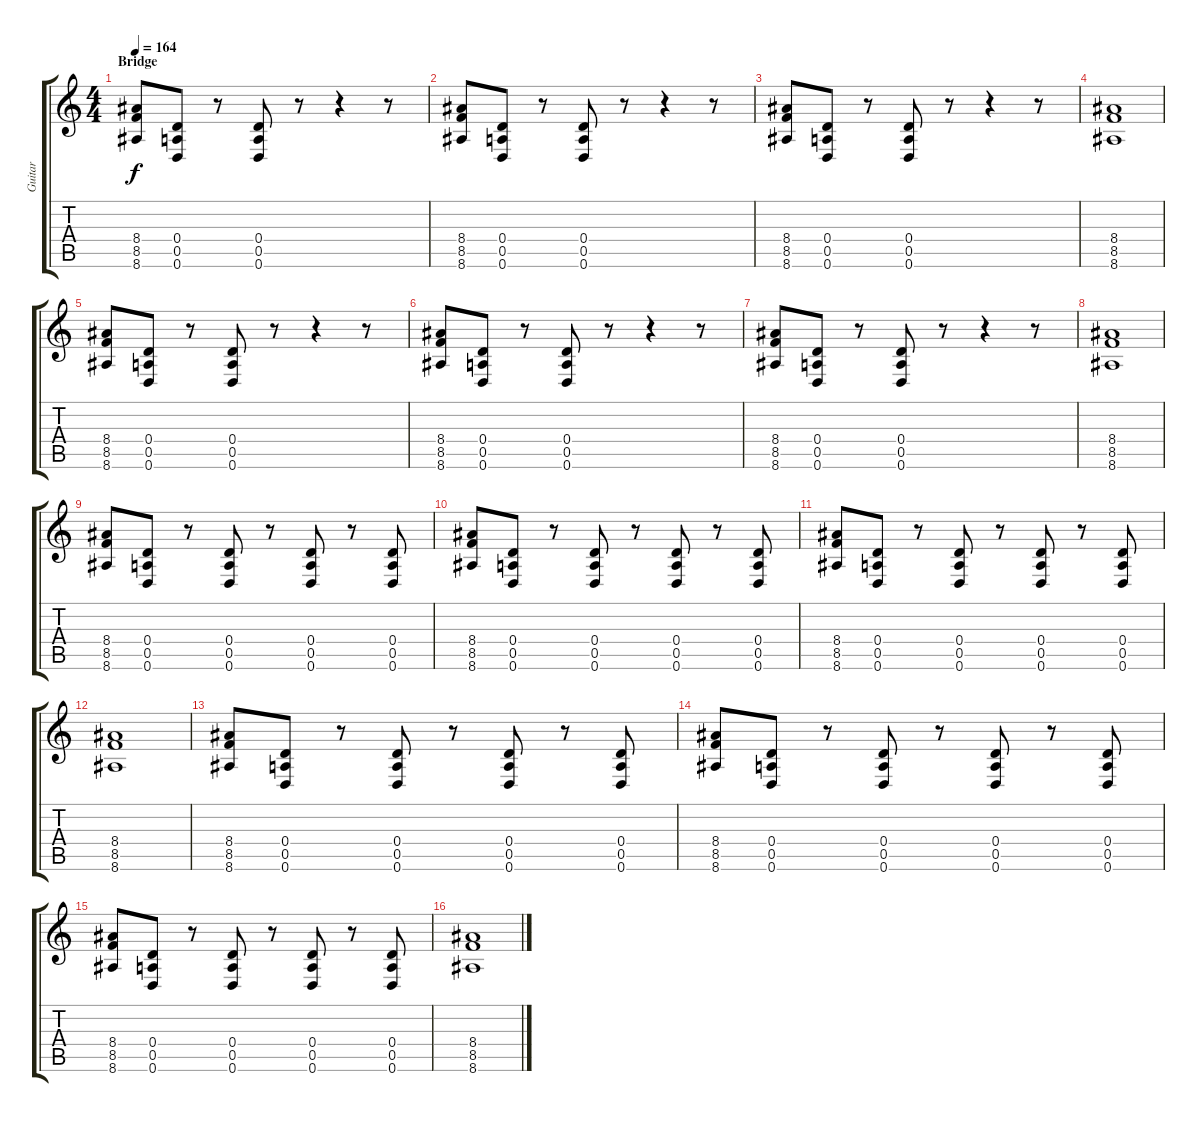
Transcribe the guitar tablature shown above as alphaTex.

\track ("Guitar" "Guitar") {instrument distortionguitar}
\staff {score tabs}
\tuning (E4 B3 G3 D3 A2 D2) {hide}
\ts (4 4)
\section ("" "Bridge")
\tempo 164
\clef g2
\ks c
(8.4 8.5 8.6).8{dy f} (0.4 0.5 0.6).8 r.8 (0.4 0.5 0.6).8 r.8 r.4 r.8 |
(8.4 8.5 8.6).8 (0.4 0.5 0.6).8 r.8 (0.4 0.5 0.6).8 r.8 r.4 r.8 |
(8.4 8.5 8.6).8 (0.4 0.5 0.6).8 r.8 (0.4 0.5 0.6).8 r.8 r.4 r.8 |
(8.4 8.5 8.6).1 |
(8.4 8.5 8.6).8 (0.4 0.5 0.6).8 r.8 (0.4 0.5 0.6).8 r.8 r.4 r.8 |
(8.4 8.5 8.6).8 (0.4 0.5 0.6).8 r.8 (0.4 0.5 0.6).8 r.8 r.4 r.8 |
(8.4 8.5 8.6).8 (0.4 0.5 0.6).8 r.8 (0.4 0.5 0.6).8 r.8 r.4 r.8 |
(8.4 8.5 8.6).1 |
(8.4 8.5 8.6).8 (0.4 0.5 0.6).8 r.8 (0.4 0.5 0.6).8 r.8 (0.4 0.5 0.6).8 r.8 (0.4 0.5 0.6).8 |
(8.4 8.5 8.6).8 (0.4 0.5 0.6).8 r.8 (0.4 0.5 0.6).8 r.8 (0.4 0.5 0.6).8 r.8 (0.4 0.5 0.6).8 |
(8.4 8.5 8.6).8 (0.4 0.5 0.6).8 r.8 (0.4 0.5 0.6).8 r.8 (0.4 0.5 0.6).8 r.8 (0.4 0.5 0.6).8 |
(8.4 8.5 8.6).1 |
(8.4 8.5 8.6).8 (0.4 0.5 0.6).8 r.8 (0.4 0.5 0.6).8 r.8 (0.4 0.5 0.6).8 r.8 (0.4 0.5 0.6).8 |
(8.4 8.5 8.6).8 (0.4 0.5 0.6).8 r.8 (0.4 0.5 0.6).8 r.8 (0.4 0.5 0.6).8 r.8 (0.4 0.5 0.6).8 |
(8.4 8.5 8.6).8 (0.4 0.5 0.6).8 r.8 (0.4 0.5 0.6).8 r.8 (0.4 0.5 0.6).8 r.8 (0.4 0.5 0.6).8 |
(8.4 8.5 8.6).1
